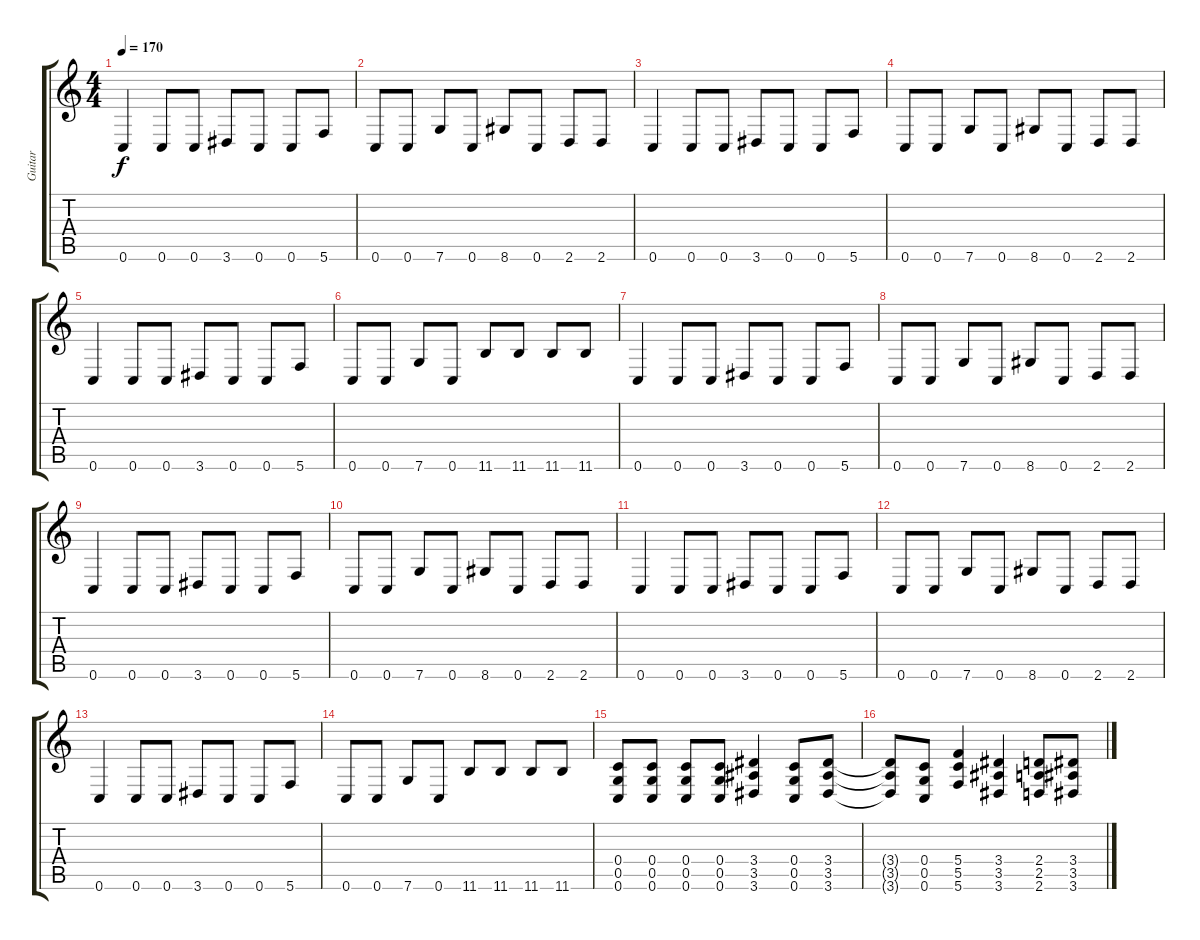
\track ("Guitar" "Guitar") {instrument overdrivenguitar}
\staff {score tabs}
\tuning (D4 A3 F3 C3 G2 C2) {hide}
\ts (4 4)
\tempo 170
\clef g2
\ks c
0.6.4{dy f} 0.6.8 0.6.8 3.6.8 0.6.8 0.6.8 5.6.8 |
0.6.8 0.6.8 7.6.8 0.6.8 8.6.8 0.6.8 2.6.8 2.6.8 |
0.6.4 0.6.8 0.6.8 3.6.8 0.6.8 0.6.8 5.6.8 |
0.6.8 0.6.8 7.6.8 0.6.8 8.6.8 0.6.8 2.6.8 2.6.8 |
0.6.4 0.6.8 0.6.8 3.6.8 0.6.8 0.6.8 5.6.8 |
0.6.8 0.6.8 7.6.8 0.6.8 11.6.8 11.6.8 11.6.8 11.6.8 |
0.6.4 0.6.8 0.6.8 3.6.8 0.6.8 0.6.8 5.6.8 |
0.6.8 0.6.8 7.6.8 0.6.8 8.6.8 0.6.8 2.6.8 2.6.8 |
0.6.4 0.6.8 0.6.8 3.6.8 0.6.8 0.6.8 5.6.8 |
0.6.8 0.6.8 7.6.8 0.6.8 8.6.8 0.6.8 2.6.8 2.6.8 |
0.6.4 0.6.8 0.6.8 3.6.8 0.6.8 0.6.8 5.6.8 |
0.6.8 0.6.8 7.6.8 0.6.8 8.6.8 0.6.8 2.6.8 2.6.8 |
0.6.4 0.6.8 0.6.8 3.6.8 0.6.8 0.6.8 5.6.8 |
0.6.8 0.6.8 7.6.8 0.6.8 11.6.8 11.6.8 11.6.8 11.6.8 |
(0.4 0.5 0.6).8 (0.4 0.5 0.6).8 (0.4 0.5 0.6).8 (0.4 0.5 0.6).8 (3.4 3.5 3.6).4 (0.4 0.5 0.6).8 (3.4 3.5 3.6).8 |
(3.4{t} 3.5{t} 3.6{t}).8 (0.4 0.5 0.6).8 (5.4 5.5 5.6).4 (3.4 3.5 3.6).4 (2.4 2.5 2.6).8 (3.4 3.5 3.6).8
